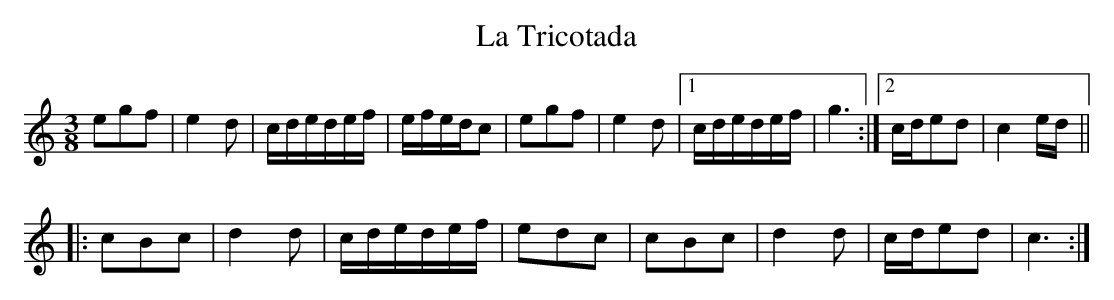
X:1
T:La Tricotada
M:3/8
L:1/8
K:C
egf|e2d|c/d/e/d/e/f/|e/f/e/d/c|egf|\
e2 d|1c/d/e/d/e/f/|g3:|2c/d/ed|c2e/d/||
|:cBc|d2d|c/d/e/d/e/f/|edc|\
cBc|d2d|c/d/ed|c3:|
